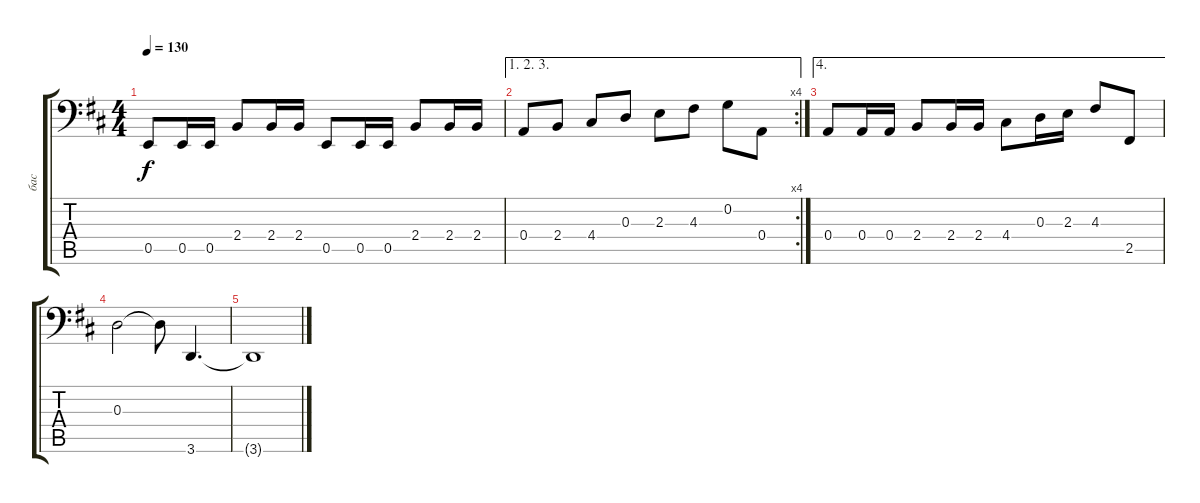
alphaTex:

\track ("бас" "бас") {instrument electricbassfinger}
\staff {score tabs}
\tuning (C3 G2 D2 A1 E1 B0) {hide}
\ts (4 4)
\tempo 130
\clef f4
\ks d
0.5.8{dy f} 0.5.16 0.5.16 2.4.8 2.4.16 2.4.16 0.5.8 0.5.16 0.5.16 2.4.8 2.4.16 2.4.16 |
\ae (1 2 3)
\rc 4
0.4.8 2.4.8 4.4.8 0.3.8 2.3.8 4.3.8 0.2.8 0.4.8 |
\ae 4
0.4.8 0.4.16 0.4.16 2.4.8 2.4.16 2.4.16 4.4.8 0.3.16 2.3.16 4.3.8 2.5.8 |
0.3.2 0.3{t}.8 3.6.4{d} |
3.6{t}.1
